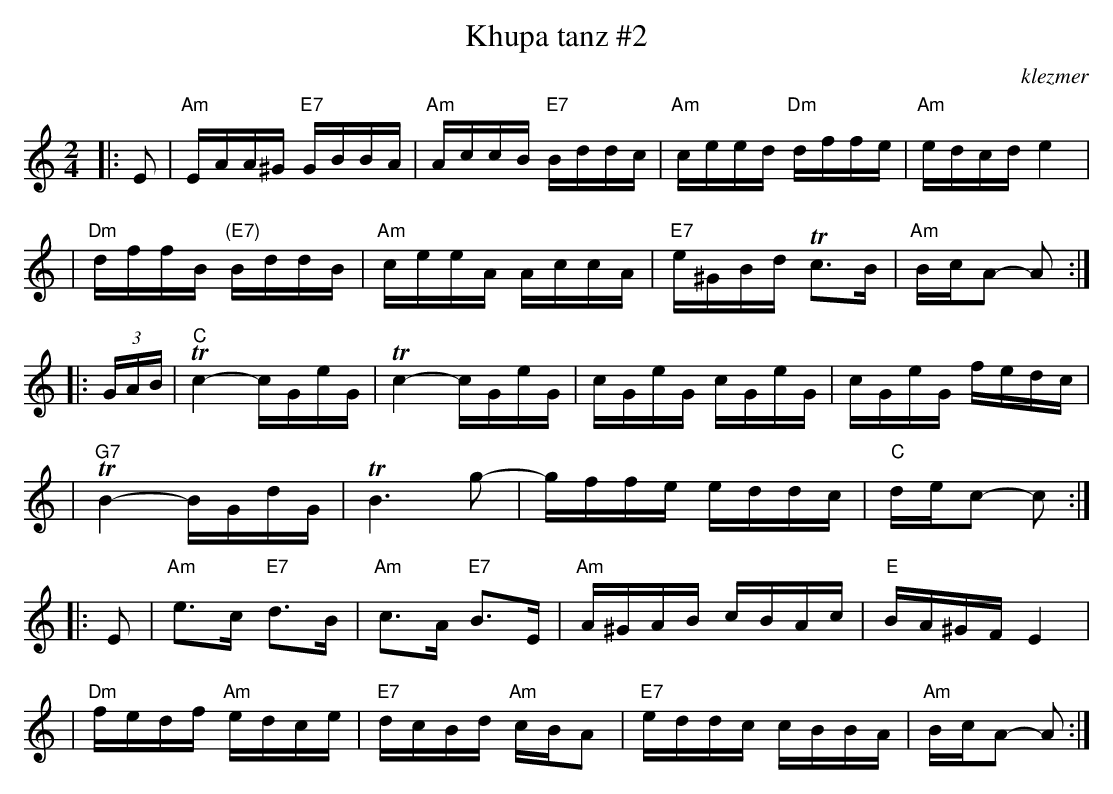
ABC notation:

X:1
T: Khupa tanz #2
O:klezmer
M: 2/4
L: 1/16
K: Am
|: E2  | "Am"EAA^G "E7"GBBA | "Am"AccB "E7"Bddc | "Am"ceed "Dm"dffe | "Am"edcd e4 |
| "Dm"dffB "(E7)"BddB | "Am"ceeA AccA | "E7"e^GBd Tc3B | "Am"BcA2- A2 :|
|: (3GAB  | "C"Tc4- cGeG | Tc4- cGeG | cGeG cGeG | cGeG fedc |
| "G7"TB4- BGdG | TB6 g2- | gffe eddc | "C"dec2- c2 :|
|: E2  | "Am"e3c "E7"d3B | "Am"c3A "E7"B3E | "Am"A^GAB cBAc | "E"BA^GF E4 |
| "Dm"fedf "Am"edce | "E7"dcBd "Am"cBA2 | "E7"eddc cBBA | "Am"BcA2- A2 :|
